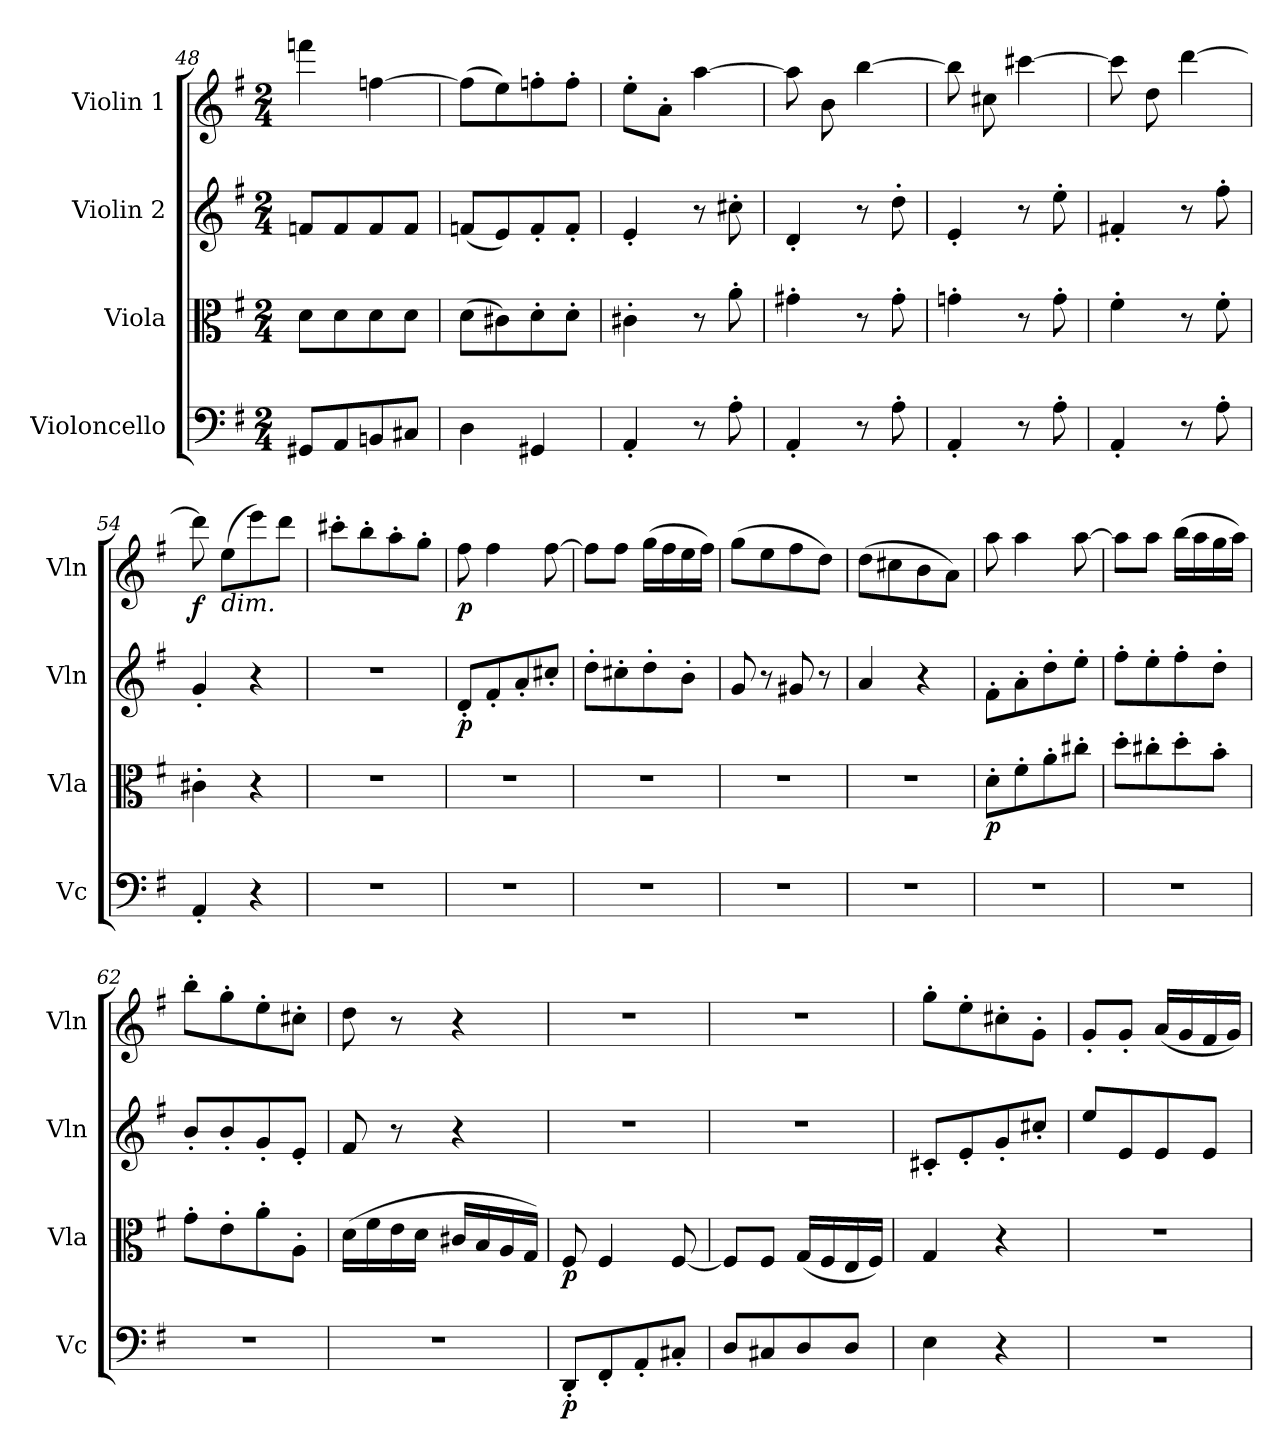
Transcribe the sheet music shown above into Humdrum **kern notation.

**kern	**dynam	**kern	**dynam	**kern	**dynam	**kern	**dynam
*part4	*part4	*part3	*part3	*part2	*part2	*part1	*part1
*staff4	*staff4	*staff3	*staff3	*staff2	*staff2	*staff1	*staff1
*I"Violoncello	*	*I"Viola	*	*I"Violin 2	*	*I"Violin 1	*
*I'Vc	*	*I'Vla	*	*I'Vln	*	*I'Vln	*
*clefF4	*	*clefC3	*	*clefG2	*	*clefG2	*
*k[f#]	*	*k[f#]	*	*k[f#]	*	*k[f#]	*
*M2/4	*	*M2/4	*	*M2/4	*	*M2/4	*
=48	=48	=48	=48	=48	=48	=48	=48
8GG#X/L	.	8d\L	.	8fn/L	.	4fffn\	.
8AA/	.	8d\	.	8f/	.	.	.
8BBn/	.	8d\	.	8f/	.	[4ffn\	.
8C#X/J	.	8d\J	.	8f/J	.	.	.
=49	=49	=49	=49	=49	=49	=49	=49
4D\	.	(8d\L	.	(8fn/L	.	(8ff\L]	.
.	.	8c#X\)	.	8e/)	.	8ee\)	.
4GG#X/	.	8d'\	.	8f'/	.	8ffn'\	.
.	.	8d'\J	.	8f'/J	.	8ff'\J	.
=50	=50	=50	=50	=50	=50	=50	=50
4AA'/	.	4c#X'\	.	4e'/	.	8ee'\L	.
.	.	.	.	.	.	8a'\J	.
8r	.	8r	.	8r	.	[4aa\	.
8A'\	.	8a'\	.	8cc#X'\	.	.	.
=51	=51	=51	=51	=51	=51	=51	=51
4AA'/	.	4g#X'\	.	4d'/	.	8aa\]	.
.	.	.	.	.	.	8b\	.
8r	.	8r	.	8r	.	[4bb\	.
8A'\	.	8g#'\	.	8dd'\	.	.	.
!!LO:LB:g=z
=52	=52	=52	=52	=52	=52	=52	=52
4AA'/	.	4gn'\	.	4e'/	.	8bb\]	.
.	.	.	.	.	.	8cc#X\	.
8r	.	8r	.	8r	.	[4ccc#X\	.
8A'\	.	8g'\	.	8ee'\	.	.	.
=53	=53	=53	=53	=53	=53	=53	=53
4AA'/	.	4f#'\	.	4f#X'/	.	8ccc#\]	.
.	.	.	.	.	.	8dd\	.
8r	.	8r	.	8r	.	[4ddd\	.
8A'\	.	8f#'\	.	8ff#'\	.	.	.
=54	=54	=54	=54	=54	=54	=54	=54
!	!	!	!	!	!	!	!LO:DY:b
4AA'/	.	4c#X'\	.	4g'/	.	8ddd\]	f
!	!	!	!	!	!	!LO:TX:b:i:t=dim.	!
.	.	.	.	.	.	(8ee\L	.
4r	.	4r	.	4r	.	8eee\)	.
.	.	.	.	.	.	8ddd\J	.
!!LO:LB:g=z
=55	=55	=55	=55	=55	=55	=55	=55
2r	.	2r	.	2r	.	8ccc#X'\L	.
.	.	.	.	.	.	8bb'\	.
.	.	.	.	.	.	8aa'\	.
.	.	.	.	.	.	8gg'\J	.
=56	=56	=56	=56	=56	=56	=56	=56
!	!	!	!	!	!LO:DY:b	!	!LO:DY:b
2r	.	2r	.	8d'/L	p	8ff#\	p
.	.	.	.	8f#'/	.	4ff#\	.
.	.	.	.	8a'/	.	.	.
.	.	.	.	8cc#X'/J	.	[8ff#\	.
=57	=57	=57	=57	=57	=57	=57	=57
2r	.	2r	.	8dd'\L	.	8ff#\L]	.
.	.	.	.	8cc#X'\	.	8ff#\J	.
.	.	.	.	8dd'\	.	(16gg\LL	.
.	.	.	.	.	.	16ff#\	.
.	.	.	.	8b'\J	.	16ee\	.
.	.	.	.	.	.	16ff#\JJ)	.
=58	=58	=58	=58	=58	=58	=58	=58
2r	.	2r	.	8g/	.	(8gg\L	.
.	.	.	.	8r	.	8ee\	.
.	.	.	.	8g#X/	.	8ff#\	.
.	.	.	.	8r	.	8dd\J)	.
=59	=59	=59	=59	=59	=59	=59	=59
2r	.	2r	.	4a/	.	(8dd\L	.
.	.	.	.	.	.	8cc#X\	.
.	.	.	.	4r	.	8b\	.
.	.	.	.	.	.	8a\J)	.
=60	=60	=60	=60	=60	=60	=60	=60
!	!	!	!LO:DY:b	!	!	!	!
2r	.	8d'\L	p	8f#'\L	.	8aa\	.
.	.	8f#'\	.	8a'\	.	4aa\	.
.	.	8a'\	.	8dd'\	.	.	.
.	.	8cc#X'\J	.	8ee'\J	.	[8aa\	.
=61	=61	=61	=61	=61	=61	=61	=61
2r	.	8dd'\L	.	8ff#'\L	.	8aa\L]	.
.	.	8cc#X'\	.	8ee'\	.	8aa\J	.
.	.	8dd'\	.	8ff#'\	.	(16bb\LL	.
.	.	.	.	.	.	16aa\	.
.	.	8b'\J	.	8dd'\J	.	16gg\	.
.	.	.	.	.	.	16aa\JJ)	.
=62	=62	=62	=62	=62	=62	=62	=62
2r	.	8g'\L	.	8b'/L	.	8bb'\L	.
.	.	8e'\	.	8b'/	.	8gg'\	.
.	.	8a'\	.	8g'/	.	8ee'\	.
.	.	8A'\J	.	8e'/J	.	8cc#X'\J	.
!!LO:LB:g=z
=63	=63	=63	=63	=63	=63	=63	=63
2r	.	(16d\LL	.	8f#/	.	8dd\	.
.	.	16f#\	.	.	.	.	.
.	.	16e\	.	8r	.	8r	.
.	.	16d\JJ	.	.	.	.	.
.	.	16c#X/LL	.	4r	.	4r	.
.	.	16B/	.	.	.	.	.
.	.	16A/	.	.	.	.	.
.	.	16G/JJ)	.	.	.	.	.
=64	=64	=64	=64	=64	=64	=64	=64
!	!LO:DY:b	!	!LO:DY:b	!	!	!	!
8DD'/L	p	8F#/	p	2r	.	2r	.
8FF#'/	.	4F#/	.	.	.	.	.
8AA'/	.	.	.	.	.	.	.
8C#X'/J	.	[8F#/	.	.	.	.	.
=65	=65	=65	=65	=65	=65	=65	=65
8D/L	.	8F#/L]	.	2r	.	2r	.
8C#X/	.	8F#/J	.	.	.	.	.
8D/	.	(16G/LL	.	.	.	.	.
.	.	16F#/	.	.	.	.	.
8D/J	.	16E/	.	.	.	.	.
.	.	16F#/JJ)	.	.	.	.	.
!!LO:LB:g=z
=66	=66	=66	=66	=66	=66	=66	=66
4E\	.	4G/	.	8c#X'/L	.	8gg'\L	.
.	.	.	.	8e'/	.	8ee'\	.
4r	.	4r	.	8g'/	.	8cc#X'\	.
.	.	.	.	8cc#X'/J	.	8g'\J	.
=67	=67	=67	=67	=67	=67	=67	=67
2r	.	2r	.	8ee/L	.	8g'/L	.
.	.	.	.	8e/	.	8g'/J	.
.	.	.	.	8e/	.	(16a/LL	.
.	.	.	.	.	.	16g/	.
.	.	.	.	8e/J	.	16f#/	.
.	.	.	.	.	.	16g/JJ)	.
=	=	=	=	=	=	=	=
*-	*-	*-	*-	*-	*-	*-	*-
